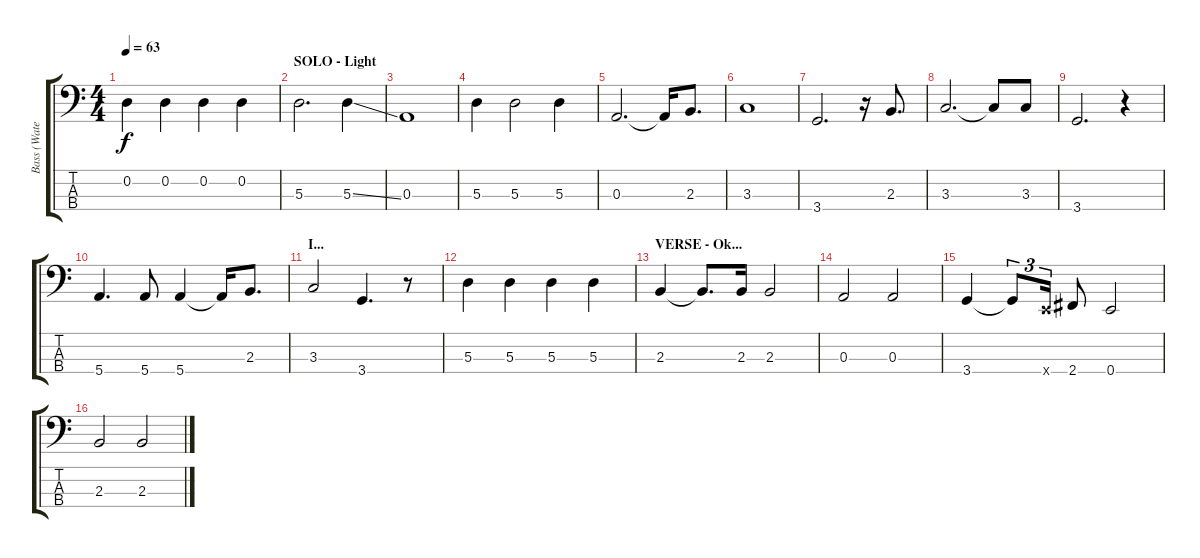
\track ("Bass (Waters)" "Bass (Wate") {instrument electricbassfinger}
\staff {score tabs}
\tuning (G2 D2 A1 E1) {hide}
\ts (4 4)
\tempo 63
\clef f4
\ks c
0.2.4{dy f} 0.2.4 0.2.4 0.2.4 |
\section ("" "SOLO - Light")
5.3.2{d} 5.3{ss}.4 |
0.3.1 |
5.3.4 5.3.2 5.3.4 |
0.3.2{d} 0.3{t}.16 2.3.8{d} |
3.3.1 |
3.4.2{d} r.16 2.3.8{d} |
3.3.2{d} 3.3{t}.8 3.3.8 |
3.4.2{d} r.4 |
5.4.4{d} 5.4.8 5.4.4 5.4{t}.16 2.3.8{d} |
\section ("" "I...")
3.3.2 3.4.4{d} r.8 |
5.3.4 5.3.4 5.3.4 5.3.4 |
\section ("" "VERSE - Ok...")
2.3.4 2.3{t}.8{d} 2.3.16 2.3.2 |
0.3.2 0.3.2 |
3.4.4 3.4{t}.8{tu (3 2)} 0.4{x}.16{tu (3 2)} 2.4.8 0.4.2 |
2.3.2 2.3.2
